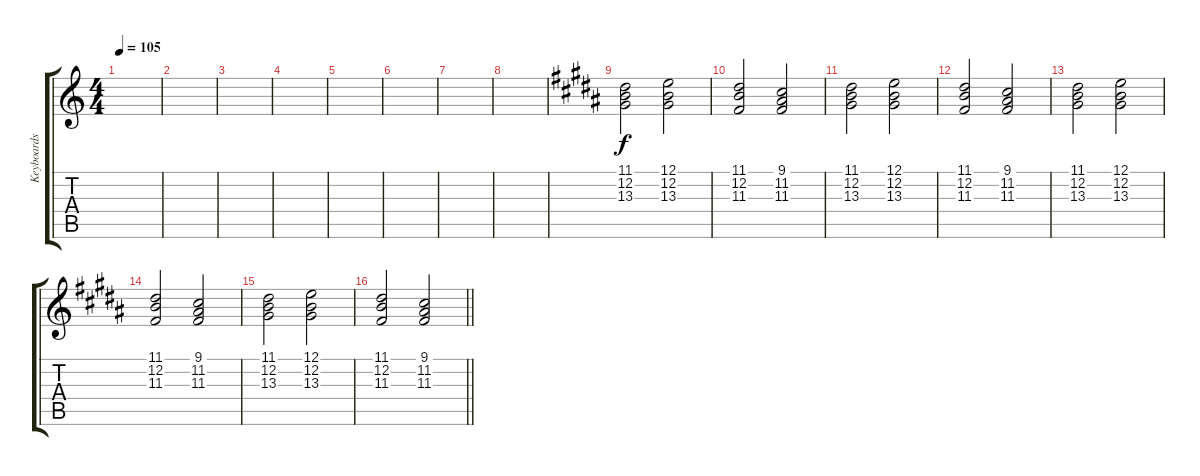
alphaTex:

\track ("Keyboards" "Keyboards") {instrument synthstrings1}
\staff {score tabs}
\tuning (E4 B3 G3 D3 A2 E2) {hide}
\ts (4 4)
\tempo 105
\clef g2
\ks c
|
|
|
|
|
|
|
|
\ks b
(11.1 12.2 13.3).2 (12.1 12.2 13.3).2 |
(11.1 12.2 11.3).2 (9.1 11.2 11.3).2 |
(11.1 12.2 13.3).2 (12.1 12.2 13.3).2 |
(11.1 12.2 11.3).2 (9.1 11.2 11.3).2 |
(11.1 12.2 13.3).2 (12.1 12.2 13.3).2 |
(11.1 12.2 11.3).2 (9.1 11.2 11.3).2 |
(11.1 12.2 13.3).2 (12.1 12.2 13.3).2 |
\barLineRight lightlight
(11.1 12.2 11.3).2 (9.1 11.2 11.3).2
